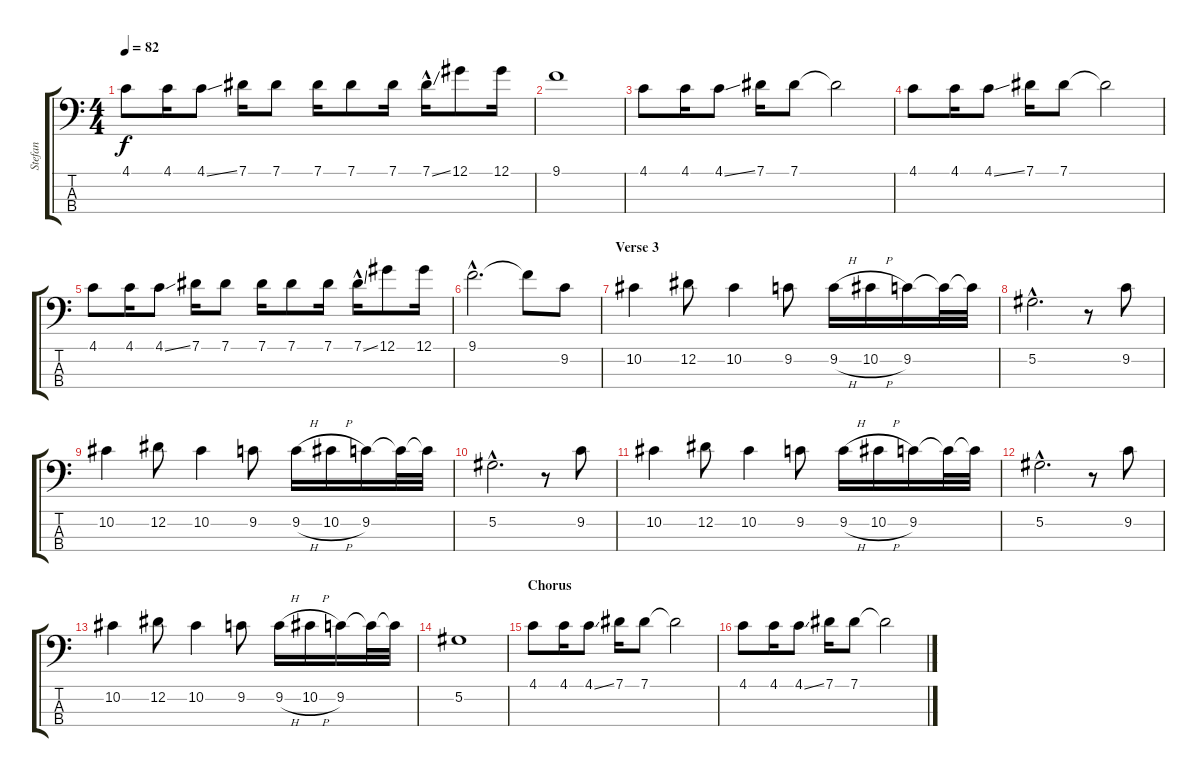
\track ("Stefan" "Stefan") {instrument electricbassfinger}
\staff {score tabs}
\tuning (Ab2 Eb2 Bb1 F1) {hide}
\ts (4 4)
\tempo 82
\clef f4
\ks c
4.1.8{dy f} 4.1.16 4.1{ss}.8 7.1.16 7.1.8 7.1.16 7.1.8 7.1.16 7.1{ss hac}.16 12.1.8 12.1.16 |
9.1.1 |
4.1.8 4.1.16 4.1{ss}.8 7.1.16 7.1.8 7.1{t}.2 |
4.1.8 4.1.16 4.1{ss}.8 7.1.16 7.1.8 7.1{t}.2 |
4.1.8 4.1.16 4.1{ss}.8 7.1.16 7.1.8 7.1.16 7.1.8 7.1.16 7.1{ss hac}.16 12.1.8 12.1.16 |
9.1{hac}.2{d} 9.1{t}.8 9.2.8 |
\section ("" "Verse 3")
10.2.4 12.2.8 10.2.4 9.2.8 9.2{h}.16 10.2{h}.16 9.2.16 9.2{t}.32 9.2{t}.32 |
5.2{hac}.2{d} r.8 9.2.8 |
10.2.4 12.2.8 10.2.4 9.2.8 9.2{h}.16 10.2{h}.16 9.2.16 9.2{t}.32 9.2{t}.32 |
5.2{hac}.2{d} r.8 9.2.8 |
10.2.4 12.2.8 10.2.4 9.2.8 9.2{h}.16 10.2{h}.16 9.2.16 9.2{t}.32 9.2{t}.32 |
5.2{hac}.2{d} r.8 9.2.8 |
10.2.4 12.2.8 10.2.4 9.2.8 9.2{h}.16 10.2{h}.16 9.2.16 9.2{t}.32 9.2{t}.32 |
5.2.1 |
\section ("" "Chorus")
4.1.8 4.1.16 4.1{ss}.8 7.1.16 7.1.8 7.1{t}.2 |
4.1.8 4.1.16 4.1{ss}.8 7.1.16 7.1.8 7.1{t}.2
